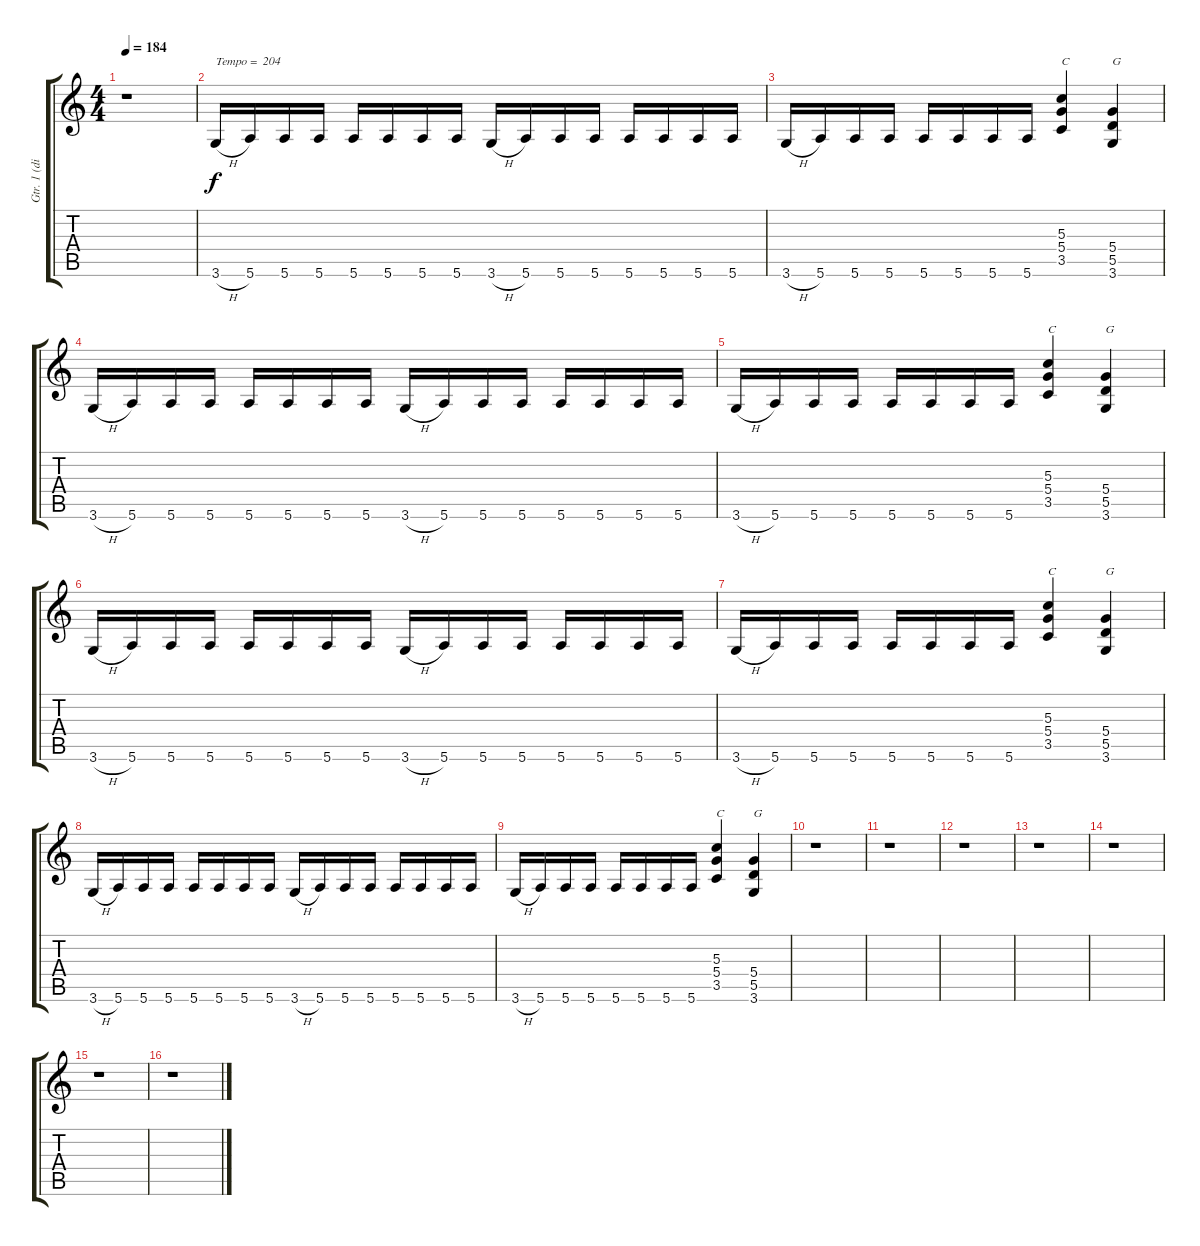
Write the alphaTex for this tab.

\track ("Gtr. 1 (dist.)" "Gtr. 1 (di") {instrument distortionguitar}
\staff {score tabs}
\tuning (E4 B3 G3 D3 A2 E2) {hide}
\ts (4 4)
\tempo 184
\clef g2
\ks c
r.1{dy f} |
3.6{h}.16{txt "Tempo =  204"} 5.6.16 5.6.16 5.6.16 5.6.16 5.6.16 5.6.16 5.6.16 3.6{h}.16 5.6.16 5.6.16 5.6.16 5.6.16 5.6.16 5.6.16 5.6.16 |
3.6{h}.16 5.6.16 5.6.16 5.6.16 5.6.16 5.6.16 5.6.16 5.6.16 (5.3 5.4 3.5).4{txt "C"} (5.4 5.5 3.6).4{txt "G"} |
3.6{h}.16 5.6.16 5.6.16 5.6.16 5.6.16 5.6.16 5.6.16 5.6.16 3.6{h}.16 5.6.16 5.6.16 5.6.16 5.6.16 5.6.16 5.6.16 5.6.16 |
3.6{h}.16 5.6.16 5.6.16 5.6.16 5.6.16 5.6.16 5.6.16 5.6.16 (5.3 5.4 3.5).4{txt "C"} (5.4 5.5 3.6).4{txt "G"} |
3.6{h}.16 5.6.16 5.6.16 5.6.16 5.6.16 5.6.16 5.6.16 5.6.16 3.6{h}.16 5.6.16 5.6.16 5.6.16 5.6.16 5.6.16 5.6.16 5.6.16 |
3.6{h}.16 5.6.16 5.6.16 5.6.16 5.6.16 5.6.16 5.6.16 5.6.16 (5.3 5.4 3.5).4{txt "C"} (5.4 5.5 3.6).4{txt "G"} |
3.6{h}.16 5.6.16 5.6.16 5.6.16 5.6.16 5.6.16 5.6.16 5.6.16 3.6{h}.16 5.6.16 5.6.16 5.6.16 5.6.16 5.6.16 5.6.16 5.6.16 |
3.6{h}.16 5.6.16 5.6.16 5.6.16 5.6.16 5.6.16 5.6.16 5.6.16 (5.3 5.4 3.5).4{txt "C"} (5.4 5.5 3.6).4{txt "G"} |
r.1 |
r.1 |
r.1 |
r.1 |
r.1 |
r.1 |
r.1
